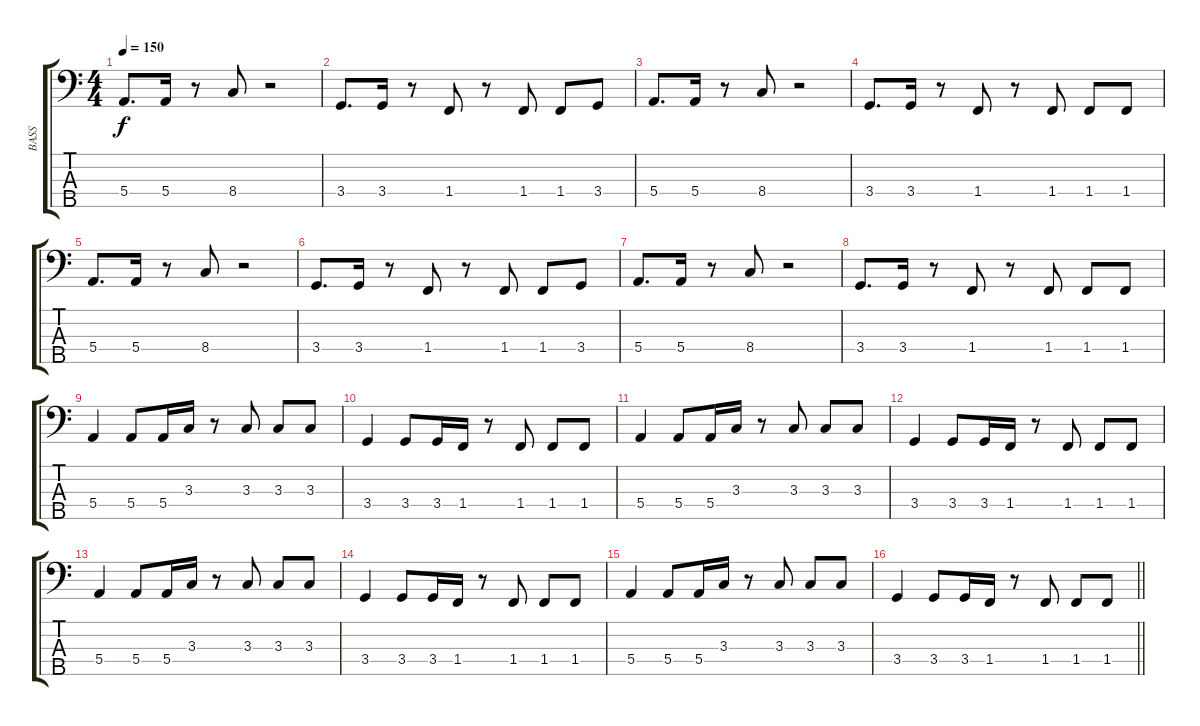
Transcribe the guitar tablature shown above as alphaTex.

\track ("BASS" "BASS") {instrument electricbassfinger}
\staff {score tabs}
\tuning (G2 D2 A1 E1 B0) {hide}
\ts (4 4)
\tempo 150
\clef f4
\ks c
5.4.8{d dy f} 5.4.16 r.8 8.4.8 r.2 |
3.4.8{d} 3.4.16 r.8 1.4.8 r.8 1.4.8 1.4.8 3.4.8 |
5.4.8{d} 5.4.16 r.8 8.4.8 r.2 |
3.4.8{d} 3.4.16 r.8 1.4.8 r.8 1.4.8 1.4.8 1.4.8 |
5.4.8{d} 5.4.16 r.8 8.4.8 r.2 |
3.4.8{d} 3.4.16 r.8 1.4.8 r.8 1.4.8 1.4.8 3.4.8 |
5.4.8{d} 5.4.16 r.8 8.4.8 r.2 |
3.4.8{d} 3.4.16 r.8 1.4.8 r.8 1.4.8 1.4.8 1.4.8 |
5.4.4 5.4.8 5.4.16 3.3.16 r.8 3.3.8 3.3.8 3.3.8 |
3.4.4 3.4.8 3.4.16 1.4.16 r.8 1.4.8 1.4.8 1.4.8 |
5.4.4 5.4.8 5.4.16 3.3.16 r.8 3.3.8 3.3.8 3.3.8 |
3.4.4 3.4.8 3.4.16 1.4.16 r.8 1.4.8 1.4.8 1.4.8 |
5.4.4 5.4.8 5.4.16 3.3.16 r.8 3.3.8 3.3.8 3.3.8 |
3.4.4 3.4.8 3.4.16 1.4.16 r.8 1.4.8 1.4.8 1.4.8 |
5.4.4 5.4.8 5.4.16 3.3.16 r.8 3.3.8 3.3.8 3.3.8 |
\barLineRight lightlight
3.4.4 3.4.8 3.4.16 1.4.16 r.8 1.4.8 1.4.8 1.4.8
